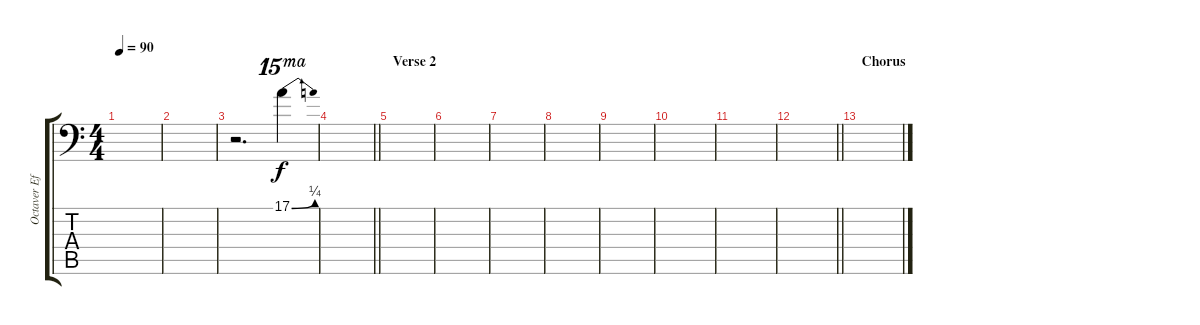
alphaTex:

\track ("Octaver Effect" "Octaver Ef") {instrument overdrivenguitar}
\staff {score tabs}
\tuning (E4 B3 G3 D3 A2 A1) {hide}
\ts (4 4)
\tempo 90
\clef f4
\ks c
|
|
r.2{d} 17.1{be (bend 0 0 60 1)}.4{ot 15ma} |
\barLineRight lightlight
|
\section ("" "Verse 2")
|
|
|
|
|
|
|
\barLineRight lightlight
|
\section ("" "Chorus")
